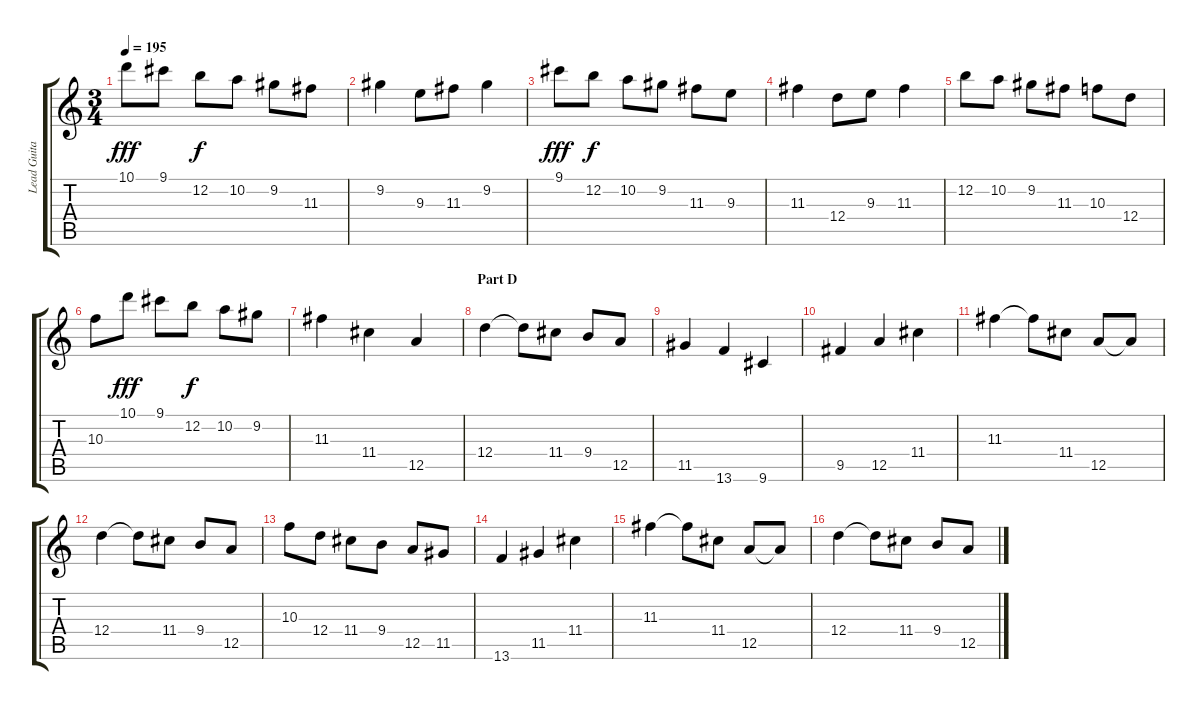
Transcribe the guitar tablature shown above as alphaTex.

\track ("Lead Guitar 2" "Lead Guita") {instrument distortionguitar}
\staff {score tabs}
\tuning (E4 B3 G3 D3 A2 E2) {hide}
\ts (3 4)
\tempo 195
\clef g2
\ks c
10.1.8{dy fff} 9.1.8 12.2.8{dy f} 10.2.8 9.2.8 11.3.8 |
9.2.4 9.3.8 11.3.8 9.2.4 |
9.1.8{dy fff} 12.2.8{dy f} 10.2.8 9.2.8 11.3.8 9.3.8 |
11.3.4 12.4.8 9.3.8 11.3.4 |
12.2.8 10.2.8 9.2.8 11.3.8 10.3.8 12.4.8 |
10.3.8 10.1.8{dy fff} 9.1.8 12.2.8{dy f} 10.2.8 9.2.8 |
11.3.4 11.4.4 12.5.4 |
\section ("" "Part D")
12.4.4 12.4{t}.8 11.4.8 9.4.8 12.5.8 |
11.5.4 13.6.4 9.6.4 |
9.5.4 12.5.4 11.4.4 |
11.3.4 11.3{t}.8 11.4.8 12.5.8 12.5{t}.8 |
12.4.4 12.4{t}.8 11.4.8 9.4.8 12.5.8 |
10.3.8 12.4.8 11.4.8 9.4.8 12.5.8 11.5.8 |
13.6.4 11.5.4 11.4.4 |
11.3.4 11.3{t}.8 11.4.8 12.5.8 12.5{t}.8 |
12.4.4 12.4{t}.8 11.4.8 9.4.8 12.5.8
